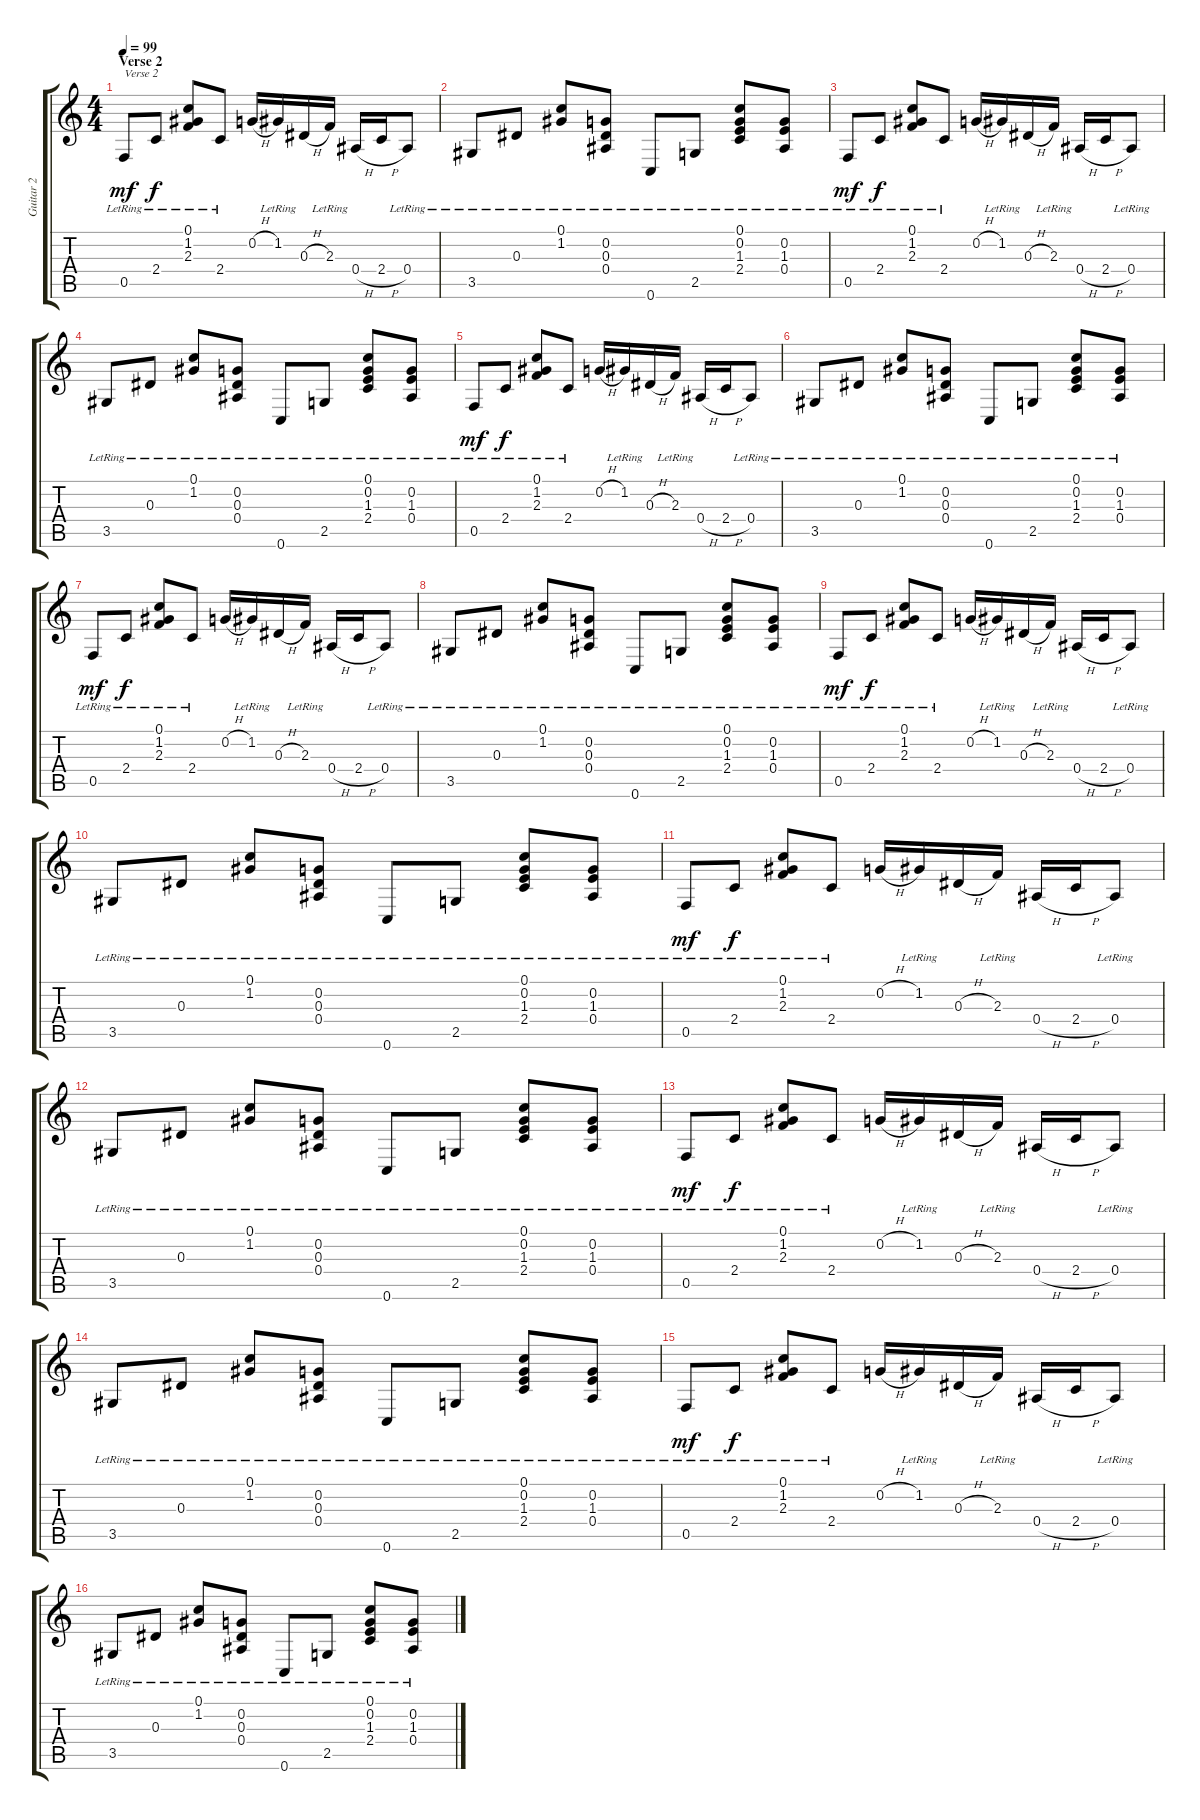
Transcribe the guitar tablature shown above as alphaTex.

\track ("Guitar 2" "Guitar 2") {instrument acousticguitarsteel}
\staff {score tabs}
\tuning (C4 G3 Eb3 Bb2 F2 C2) {hide}
\ts (4 4)
\section ("" "Verse 2")
\tempo 99
\clef g2
\ks c
0.5{lr}.8{txt "Verse 2" dy mf} 2.4{lr}.8{dy f} (0.1{lr} 1.2{lr} 2.3{lr}).8 2.4{lr}.8 0.2{h}.16 1.2{lr}.16 0.3{h}.16 2.3{lr}.16 0.4{h}.16 2.4{h}.16 0.4{lr}.8 |
3.5{lr}.8 0.3{lr}.8 (0.1{lr} 1.2{lr}).8 (0.2{lr} 0.3{lr} 0.4{lr}).8 0.6{lr}.8 2.5{lr}.8 (0.1{lr} 0.2{lr} 1.3{lr} 2.4{lr}).8 (0.2{lr} 1.3{lr} 0.4{lr}).8 |
0.5{lr}.8{dy mf} 2.4{lr}.8{dy f} (0.1{lr} 1.2{lr} 2.3{lr}).8 2.4{lr}.8 0.2{h}.16 1.2{lr}.16 0.3{h}.16 2.3{lr}.16 0.4{h}.16 2.4{h}.16 0.4{lr}.8 |
3.5{lr}.8 0.3{lr}.8 (0.1{lr} 1.2{lr}).8 (0.2{lr} 0.3{lr} 0.4{lr}).8 0.6{lr}.8 2.5{lr}.8 (0.1{lr} 0.2{lr} 1.3{lr} 2.4{lr}).8 (0.2{lr} 1.3{lr} 0.4{lr}).8 |
0.5{lr}.8{dy mf} 2.4{lr}.8{dy f} (0.1{lr} 1.2{lr} 2.3{lr}).8 2.4{lr}.8 0.2{h}.16 1.2{lr}.16 0.3{h}.16 2.3{lr}.16 0.4{h}.16 2.4{h}.16 0.4{lr}.8 |
3.5{lr}.8 0.3{lr}.8 (0.1{lr} 1.2{lr}).8 (0.2{lr} 0.3{lr} 0.4{lr}).8 0.6{lr}.8 2.5{lr}.8 (0.1{lr} 0.2{lr} 1.3{lr} 2.4{lr}).8 (0.2{lr} 1.3{lr} 0.4{lr}).8 |
0.5{lr}.8{dy mf} 2.4{lr}.8{dy f} (0.1{lr} 1.2{lr} 2.3{lr}).8 2.4{lr}.8 0.2{h}.16 1.2{lr}.16 0.3{h}.16 2.3{lr}.16 0.4{h}.16 2.4{h}.16 0.4{lr}.8 |
3.5{lr}.8 0.3{lr}.8 (0.1{lr} 1.2{lr}).8 (0.2{lr} 0.3{lr} 0.4{lr}).8 0.6{lr}.8 2.5{lr}.8 (0.1{lr} 0.2{lr} 1.3{lr} 2.4{lr}).8 (0.2{lr} 1.3{lr} 0.4{lr}).8 |
0.5{lr}.8{dy mf} 2.4{lr}.8{dy f} (0.1{lr} 1.2{lr} 2.3{lr}).8 2.4{lr}.8 0.2{h}.16 1.2{lr}.16 0.3{h}.16 2.3{lr}.16 0.4{h}.16 2.4{h}.16 0.4{lr}.8 |
3.5{lr}.8 0.3{lr}.8 (0.1{lr} 1.2{lr}).8 (0.2{lr} 0.3{lr} 0.4{lr}).8 0.6{lr}.8 2.5{lr}.8 (0.1{lr} 0.2{lr} 1.3{lr} 2.4{lr}).8 (0.2{lr} 1.3{lr} 0.4{lr}).8 |
0.5{lr}.8{dy mf} 2.4{lr}.8{dy f} (0.1{lr} 1.2{lr} 2.3{lr}).8 2.4{lr}.8 0.2{h}.16 1.2{lr}.16 0.3{h}.16 2.3{lr}.16 0.4{h}.16 2.4{h}.16 0.4{lr}.8 |
3.5{lr}.8 0.3{lr}.8 (0.1{lr} 1.2{lr}).8 (0.2{lr} 0.3{lr} 0.4{lr}).8 0.6{lr}.8 2.5{lr}.8 (0.1{lr} 0.2{lr} 1.3{lr} 2.4{lr}).8 (0.2{lr} 1.3{lr} 0.4{lr}).8 |
0.5{lr}.8{dy mf} 2.4{lr}.8{dy f} (0.1{lr} 1.2{lr} 2.3{lr}).8 2.4{lr}.8 0.2{h}.16 1.2{lr}.16 0.3{h}.16 2.3{lr}.16 0.4{h}.16 2.4{h}.16 0.4{lr}.8 |
3.5{lr}.8 0.3{lr}.8 (0.1{lr} 1.2{lr}).8 (0.2{lr} 0.3{lr} 0.4{lr}).8 0.6{lr}.8 2.5{lr}.8 (0.1{lr} 0.2{lr} 1.3{lr} 2.4{lr}).8 (0.2{lr} 1.3{lr} 0.4{lr}).8 |
0.5{lr}.8{dy mf} 2.4{lr}.8{dy f} (0.1{lr} 1.2{lr} 2.3{lr}).8 2.4{lr}.8 0.2{h}.16 1.2{lr}.16 0.3{h}.16 2.3{lr}.16 0.4{h}.16 2.4{h}.16 0.4{lr}.8 |
3.5{lr}.8 0.3{lr}.8 (0.1{lr} 1.2{lr}).8 (0.2{lr} 0.3{lr} 0.4{lr}).8 0.6{lr}.8 2.5{lr}.8 (0.1{lr} 0.2{lr} 1.3{lr} 2.4{lr}).8 (0.2{lr} 1.3{lr} 0.4{lr}).8
